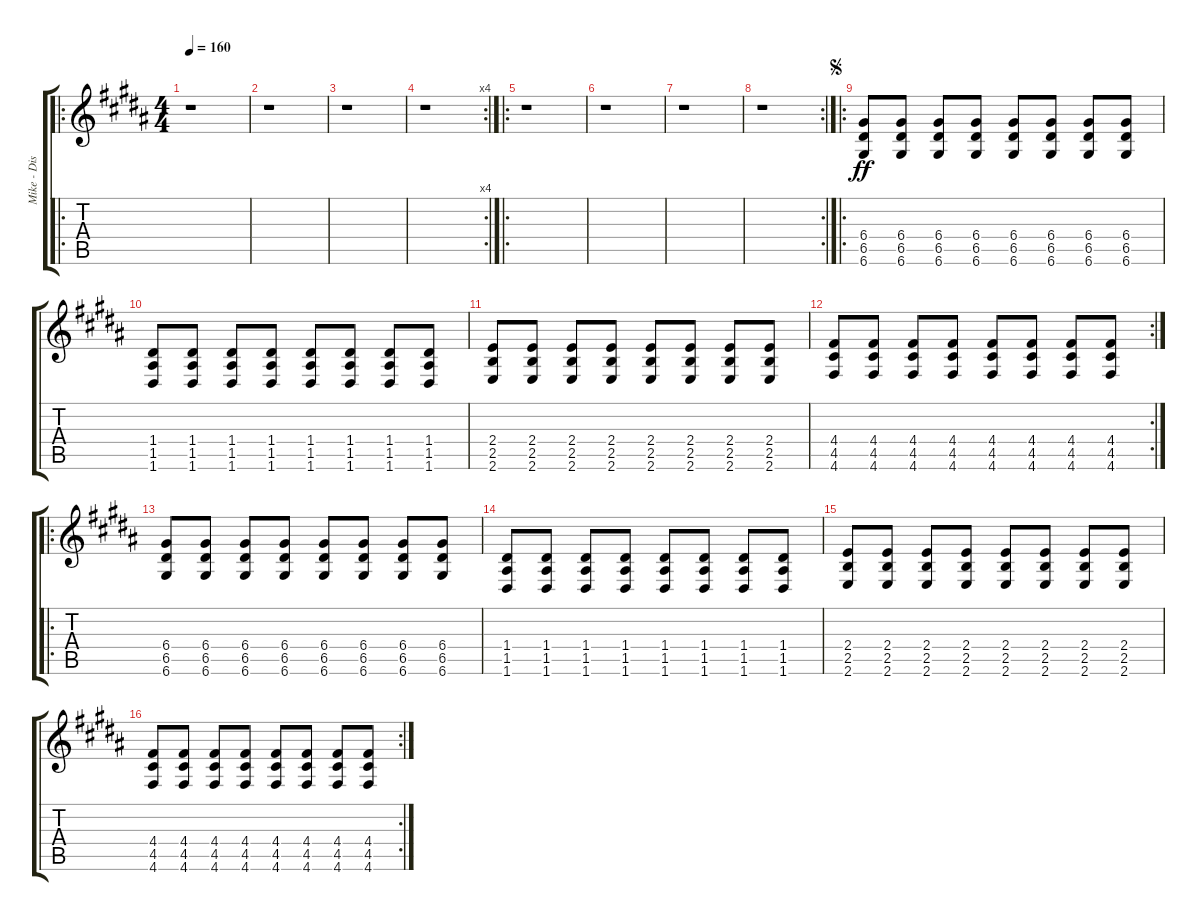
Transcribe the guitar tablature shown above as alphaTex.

\track ("Mike - Distortion" "Mike - Dis") {instrument overdrivenguitar}
\staff {score tabs}
\tuning (E4 B3 G3 D3 A2 D2) {hide}
\ro
\ts (4 4)
\tempo 160
\clef g2
\ks b
r.1{dy ff} |
\ks g#minor
r.1 |
r.1 |
\rc 4
r.1 |
\ro
\ks b
r.1 |
\ks g#minor
r.1 |
r.1 |
\rc 2
r.1 |
\ro
\jump segno
\ks b
(6.4 6.5 6.6).8 (6.4 6.5 6.6).8 (6.4 6.5 6.6).8 (6.4 6.5 6.6).8 (6.4 6.5 6.6).8 (6.4 6.5 6.6).8 (6.4 6.5 6.6).8 (6.4 6.5 6.6).8 |
\ks g#minor
(1.4 1.5 1.6).8 (1.4 1.5 1.6).8 (1.4 1.5 1.6).8 (1.4 1.5 1.6).8 (1.4 1.5 1.6).8 (1.4 1.5 1.6).8 (1.4 1.5 1.6).8 (1.4 1.5 1.6).8 |
(2.4 2.5 2.6).8 (2.4 2.5 2.6).8 (2.4 2.5 2.6).8 (2.4 2.5 2.6).8 (2.4 2.5 2.6).8 (2.4 2.5 2.6).8 (2.4 2.5 2.6).8 (2.4 2.5 2.6).8 |
\rc 2
(4.4 4.5 4.6).8 (4.4 4.5 4.6).8 (4.4 4.5 4.6).8 (4.4 4.5 4.6).8 (4.4 4.5 4.6).8 (4.4 4.5 4.6).8 (4.4 4.5 4.6).8 (4.4 4.5 4.6).8 |
\ro
\ks b
(6.4 6.5 6.6).8 (6.4 6.5 6.6).8 (6.4 6.5 6.6).8 (6.4 6.5 6.6).8 (6.4 6.5 6.6).8 (6.4 6.5 6.6).8 (6.4 6.5 6.6).8 (6.4 6.5 6.6).8 |
\ks g#minor
(1.4 1.5 1.6).8 (1.4 1.5 1.6).8 (1.4 1.5 1.6).8 (1.4 1.5 1.6).8 (1.4 1.5 1.6).8 (1.4 1.5 1.6).8 (1.4 1.5 1.6).8 (1.4 1.5 1.6).8 |
(2.4 2.5 2.6).8 (2.4 2.5 2.6).8 (2.4 2.5 2.6).8 (2.4 2.5 2.6).8 (2.4 2.5 2.6).8 (2.4 2.5 2.6).8 (2.4 2.5 2.6).8 (2.4 2.5 2.6).8 |
\rc 2
(4.4 4.5 4.6).8 (4.4 4.5 4.6).8 (4.4 4.5 4.6).8 (4.4 4.5 4.6).8 (4.4 4.5 4.6).8 (4.4 4.5 4.6).8 (4.4 4.5 4.6).8 (4.4 4.5 4.6).8
